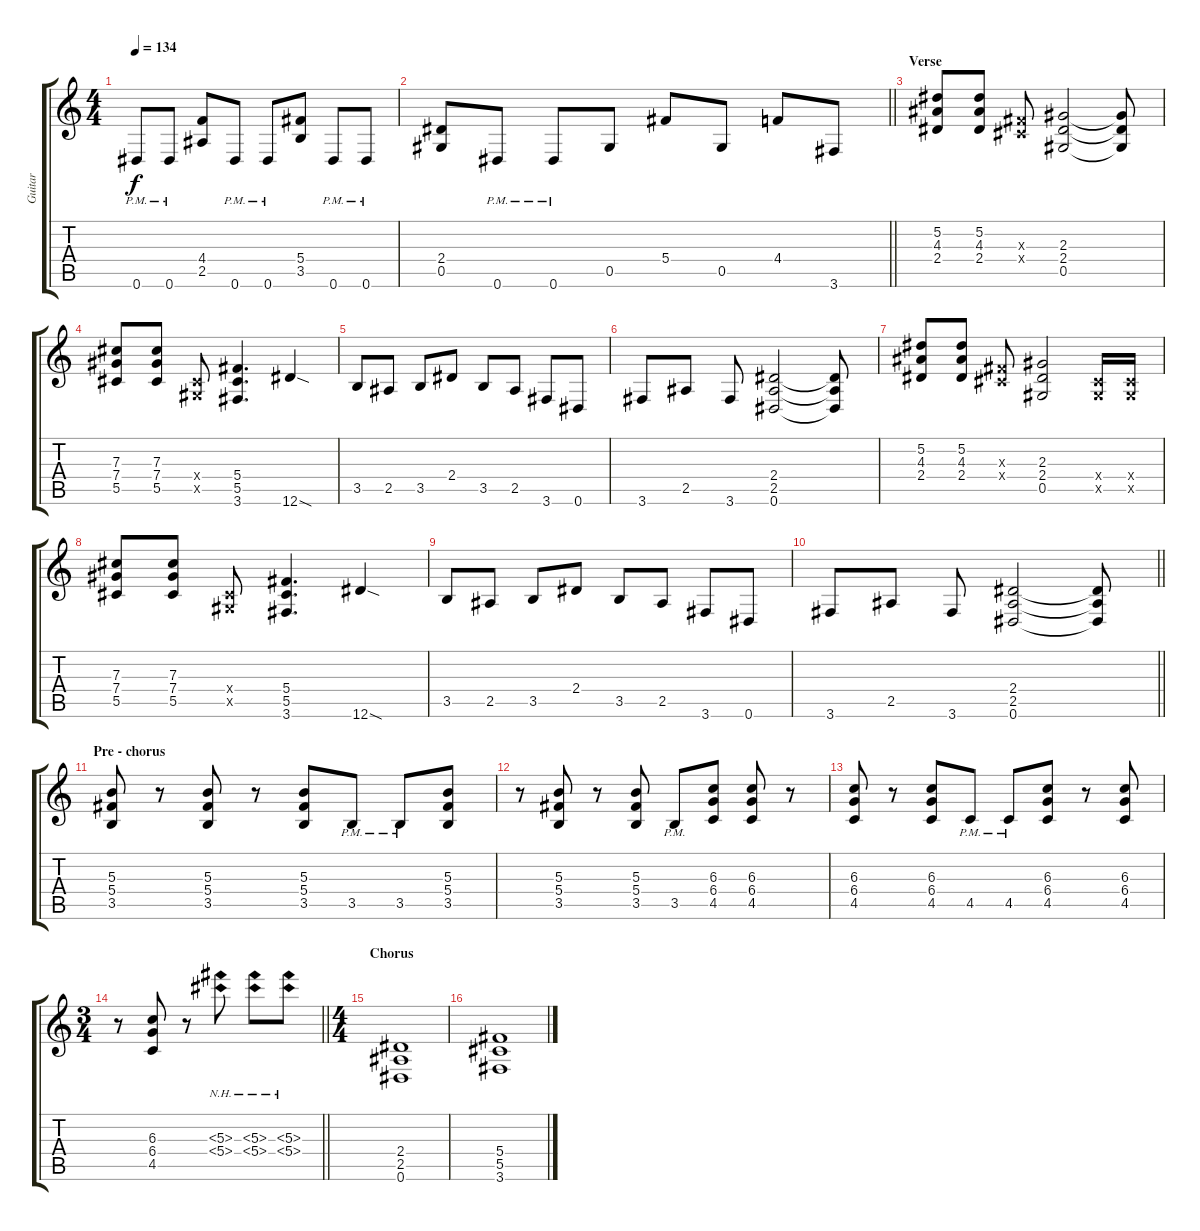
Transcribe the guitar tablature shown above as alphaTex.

\track ("Guitar" "Guitar") {instrument overdrivenguitar}
\staff {score tabs}
\tuning (Eb4 Bb3 Gb3 Db3 Ab2 Eb2) {hide}
\ts (4 4)
\tempo 134
\clef g2
\ks c
0.6{pm}.8{dy f} 0.6{pm}.8 (4.4 2.5).8 0.6{pm}.8 0.6{pm}.8 (5.4 3.5).8 0.6{pm}.8 0.6{pm}.8 |
\barLineRight lightlight
(2.4 0.5).8 0.6{pm}.8 0.6{pm}.8 0.5.8 5.4.8 0.5.8 4.4.8 3.6.8 |
\section ("" "Verse")
(5.2 4.3 2.4).8 (5.2 4.3 2.4).8 (0.3{x} 0.4{x}).8 (2.3 2.4 0.5).2 (2.3{t} 2.4{t} 0.5{t}).8 |
(7.3 7.4 5.5).8 (7.3 7.4 5.5).8 (0.4{x} 0.5{x}).8 (5.4 5.5 3.6).4{d} 12.6{sod}.4 |
3.5.8 2.5.8 3.5.8 2.4.8 3.5.8 2.5.8 3.6.8 0.6.8 |
3.6.8 2.5.8 3.6.8 (2.4 2.5 0.6).2 (2.4{t} 2.5{t} 0.6{t}).8 |
(5.2 4.3 2.4).8 (5.2 4.3 2.4).8 (0.3{x} 0.4{x}).8 (2.3 2.4 0.5).2 (0.4{x} 0.5{x}).16 (0.4{x} 0.5{x}).16 |
(7.3 7.4 5.5).8 (7.3 7.4 5.5).8 (0.4{x} 0.5{x}).8 (5.4 5.5 3.6).4{d} 12.6{sod}.4 |
3.5.8 2.5.8 3.5.8 2.4.8 3.5.8 2.5.8 3.6.8 0.6.8 |
\barLineRight lightlight
3.6.8 2.5.8 3.6.8 (2.4 2.5 0.6).2 (2.4{t} 2.5{t} 0.6{t}).8 |
\section ("" "Pre - chorus")
(5.3 5.4 3.5).8 r.8 (5.3 5.4 3.5).8 r.8 (5.3 5.4 3.5).8 3.5{pm}.8 3.5{pm}.8 (5.3 5.4 3.5).8 |
r.8 (5.3 5.4 3.5).8 r.8 (5.3 5.4 3.5).8 3.5{pm}.8 (6.3 6.4 4.5).8 (6.3 6.4 4.5).8 r.8 |
(6.3 6.4 4.5).8 r.8 (6.3 6.4 4.5).8 4.5{pm}.8 4.5{pm}.8 (6.3 6.4 4.5).8 r.8 (6.3 6.4 4.5).8 |
\ts (3 4)
\barLineRight lightlight
r.8 (6.3 6.4 4.5).8 r.8 (5.3{nh} 5.4{nh}).8 (5.3{nh} 5.4{nh}).8 (5.3{nh} 5.4{nh}).8 |
\ts (4 4)
\section ("" "Chorus")
(2.4 2.5 0.6).1 |
(5.4 5.5 3.6).1
